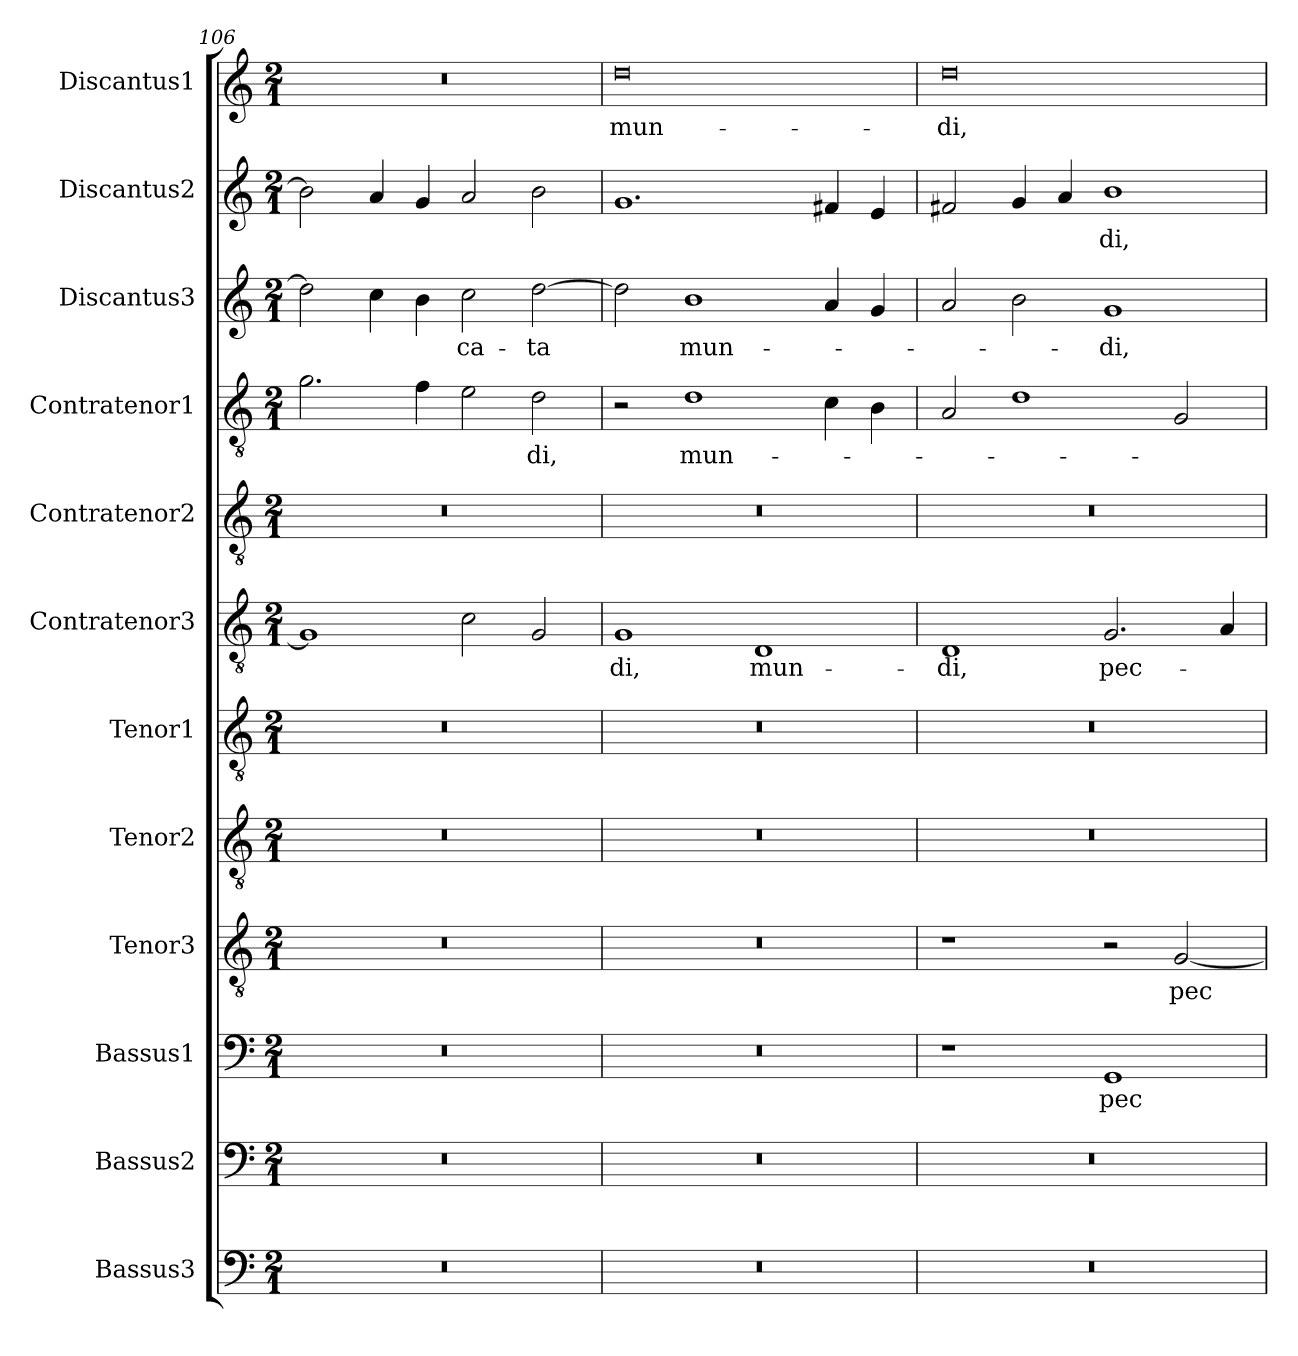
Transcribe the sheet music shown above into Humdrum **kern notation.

**kern	**kern	**kern	**text	**kern	**text	**kern	**kern	**kern	**text	**kern	**kern	**text	**kern	**text	**kern	**text	**kern	**text
*part12	*part11	*part10	*part10	*part9	*part9	*part8	*part7	*part6	*part6	*part5	*part4	*part4	*part3	*part3	*part2	*part2	*part1	*part1
*staff12	*staff11	*staff10	*staff10	*staff9	*staff9	*staff8	*staff7	*staff6	*staff6	*staff5	*staff4	*staff4	*staff3	*staff3	*staff2	*staff2	*staff1	*staff1
*I"Bassus3	*I"Bassus2	*I"Bassus1	*	*I"Tenor3	*	*I"Tenor2	*I"Tenor1	*I"Contratenor3	*	*I"Contratenor2	*I"Contratenor1	*	*I"Discantus3	*	*I"Discantus2	*	*I"Discantus1	*
*I'B3	*I'B2	*I'B1	*	*I'T3	*	*I'T2	*I'T1	*I'Ct3	*	*I'Ct2	*I'Ct1	*	*I'D3	*	*I'D2	*	*I'D1	*
*clefF4	*clefF4	*clefF4	*	*clefGv2	*	*clefGv2	*clefGv2	*clefGv2	*	*clefGv2	*clefGv2	*	*clefG2	*	*clefG2	*	*clefG2	*
*k[]	*k[]	*k[]	*	*k[]	*	*k[]	*k[]	*k[]	*	*k[]	*k[]	*	*k[]	*	*k[]	*	*k[]	*
*M2/1	*M2/1	*M2/1	*	*M2/1	*	*M2/1	*M2/1	*M2/1	*	*M2/1	*M2/1	*	*M2/1	*	*M2/1	*	*M2/1	*
=106	=106	=106	=106	=106	=106	=106	=106	=106	=106	=106	=106	=106	=106	=106	=106	=106	=106	=106
0r	0r	0r	.	0r	.	0r	0r	1G]	.	0r	2.g	.	2dd]	.	2b]	.	0r	.
.	.	.	.	.	.	.	.	.	.	.	.	.	4cc	.	4a	.	.	.
.	.	.	.	.	.	.	.	.	.	.	4f	.	4b	.	4g	.	.	.
.	.	.	.	.	.	.	.	2c	.	.	2e	.	2cc	-ca-	2a	.	.	.
.	.	.	.	.	.	.	.	2G	.	.	2d	-di,	[2dd	-ta	2b	.	.	.
=107	=107	=107	=107	=107	=107	=107	=107	=107	=107	=107	=107	=107	=107	=107	=107	=107	=107	=107
0r	0r	0r	.	0r	.	0r	0r	1G	-di,	0r	2r	.	2dd]	.	1.g	.	0dd	mun-
.	.	.	.	.	.	.	.	.	.	.	1d	mun-	1b	mun-	.	.	.	.
.	.	.	.	.	.	.	.	1D	mun-	.	.	.	.	.	.	.	.	.
.	.	.	.	.	.	.	.	.	.	.	4c	.	4a	.	4f#X	.	.	.
.	.	.	.	.	.	.	.	.	.	.	4B	.	4g	.	4e	.	.	.
=108	=108	=108	=108	=108	=108	=108	=108	=108	=108	=108	=108	=108	=108	=108	=108	=108	=108	=108
0r	0r	1r	.	1r	.	0r	0r	1D	-di,	0r	2A	.	2a	.	2f#X	.	0dd	-di,
.	.	.	.	.	.	.	.	.	.	.	1d	.	2b	.	4g	.	.	.
.	.	.	.	.	.	.	.	.	.	.	.	.	.	.	4a	.	.	.
.	.	1GG	pec-	2r	.	.	.	2.G	pec-	.	.	.	1g	-di,	1b	-di,	.	.
.	.	.	.	[2G	pec-	.	.	.	.	.	2G	.	.	.	.	.	.	.
.	.	.	.	.	.	.	.	4A	.	.	.	.	.	.	.	.	.	.
=	=	=	=	=	=	=	=	=	=	=	=	=	=	=	=	=	=	=
*-	*-	*-	*-	*-	*-	*-	*-	*-	*-	*-	*-	*-	*-	*-	*-	*-	*-	*-
